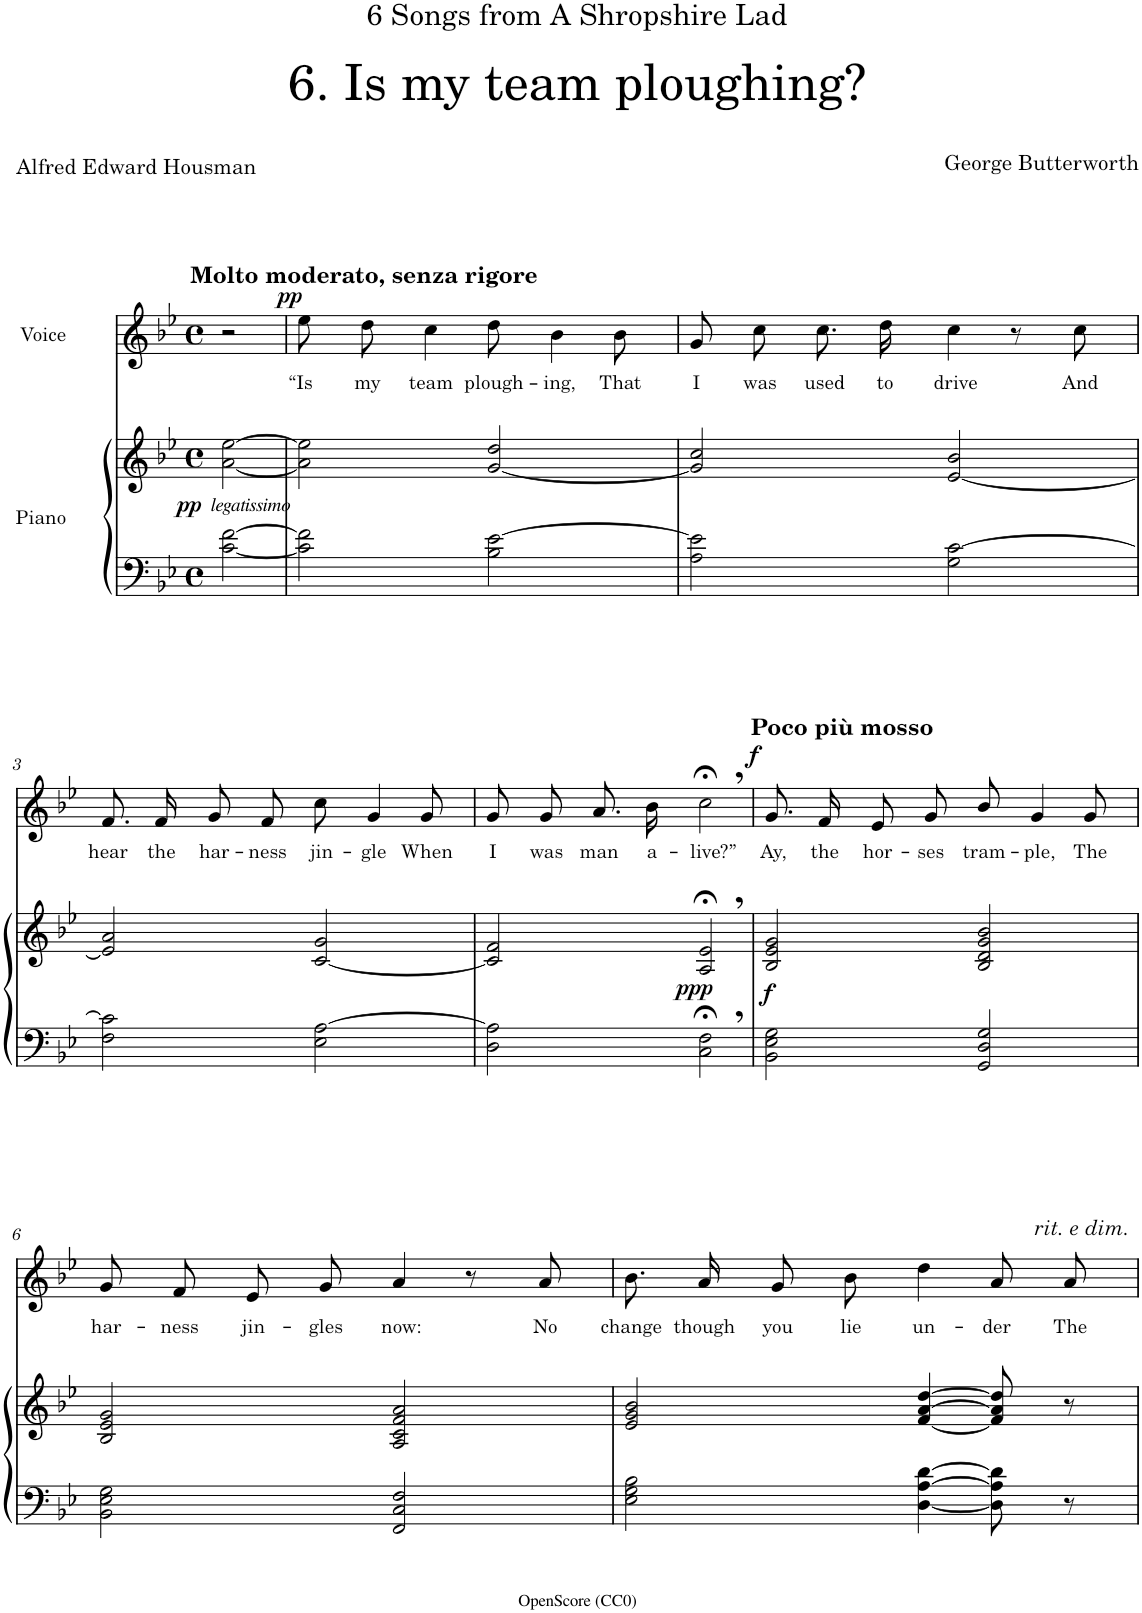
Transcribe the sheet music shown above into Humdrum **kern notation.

**kern	**kern	**dynam	**kern	**text	**dynam
*part2	*part2	*part2	*part1	*part1	*part1
*staff3	*staff2	*staff2/3	*staff1	*staff1	*staff1
*I"Piano	*	*	*I"Voice	*	*
*I'Pno	*	*	*	*	*
*clefF4	*clefG2	*	*clefG2	*	*
*k[b-e-]	*k[b-e-]	*	*k[b-e-]	*	*
*M4/4	*M4/4	*	*M4/4	*	*
*met(c)	*met(c)	*	*met(c)	*	*
=	=	=	=	=	=
!	!	!	!LO:TX:a:B:t=Molto moderato, senza rigore	!	!
!	!	!LO:DY:b	!	!	!
!	!	!LO:DY:n=1:b	!	!	!
[2c\ [2f\	[2a\ [2ee-\	pp other-dynamics	2r	.	.
=1	=1	=1	=1	=1	=1
!	!	!	!	!LO:LY:b	!LO:DY:a
2c\] 2f\]	2a\] 2ee-\]	.	8ee-\L	“Is	pp
!	!	!	!	!LO:LY:b	!
.	.	.	8dd\J	my	.
!	!	!	!	!LO:LY:b	!
.	.	.	4cc\	team	.
!	!	!	!	!LO:LY:b	!
2B-\ [2e-\	[2g/ 2dd/	.	8dd\	plough-	.
!	!	!	!	!LO:LY:b	!
.	.	.	4b-\	-ing,	.
!	!	!	!	!LO:LY:b	!
.	.	.	8b-\	That	.
=2	=2	=2	=2	=2	=2
!	!	!	!	!LO:LY:b	!
2A\ 2e-\]	2g/] 2cc/	.	8g/L	I	.
!	!	!	!	!LO:LY:b	!
.	.	.	8cc/J	was	.
!	!	!	!	!LO:LY:b	!
.	.	.	8.cc\L	used	.
!	!	!	!	!LO:LY:b	!
.	.	.	16dd\Jk	to	.
!	!	!	!	!LO:LY:b	!
2G\ [2c\	[2e-/ 2b-/	.	4cc\	drive	.
.	.	.	8r	.	.
!	!	!	!	!LO:LY:b	!
.	.	.	8cc\	And	.
!!LO:LB:g=z
=3	=3	=3	=3	=3	=3
!	!	!	!	!LO:LY:b	!
2F\ 2c\]	2e-/] 2a/	.	8.f/L	hear	.
!	!	!	!	!LO:LY:b	!
.	.	.	16f/Jk	the	.
!	!	!	!	!LO:LY:b	!
.	.	.	8g/L	har-	.
!	!	!	!	!LO:LY:b	!
.	.	.	8f/J	-ness	.
!	!	!	!	!LO:LY:b	!
2E-\ [2A\	[2c/ 2g/	.	8cc\	jin-	.
!	!	!	!	!LO:LY:b	!
.	.	.	4g/	-gle	.
!	!	!	!	!LO:LY:b	!
.	.	.	8g/	When	.
=4	=4	=4	=4	=4	=4
!	!	!	!	!LO:LY:b	!
2D\ 2A\]	2c/] 2f/	.	8g/L	I	.
!	!	!	!	!LO:LY:b	!
.	.	.	8g/J	was	.
!	!	!	!	!LO:LY:b	!
.	.	.	8.a/L	man	.
!	!	!	!	!LO:LY:b	!
.	.	.	16b-/Jk	a-	.
!	!	!LO:DY:b	!	!LO:LY:b	!
2C\;<, 2F\;<,	2A/;<, 2e-/;<,	ppp	2cc;<,\	-live?”	.
=5	=5	=5	=5	=5	=5
!	!	!	!LO:TX:a:B:t=Poco più mosso	!	!
!	!	!LO:DY:b	!	!LO:LY:b	!LO:DY:a
2BB-\ 2E-\ 2G\	2B-/ 2e-/ 2g/	f	8.g/L	Ay,	f
!	!	!	!	!LO:LY:b	!
.	.	.	16f/Jk	the	.
!	!	!	!	!LO:LY:b	!
.	.	.	8e-/L	hor-	.
!	!	!	!	!LO:LY:b	!
.	.	.	8g/J	-ses	.
!	!	!	!	!LO:LY:b	!
2GG/ 2D/ 2G/	2B-/ 2d/ 2g/ 2b-/	.	8b-/	tram-	.
!	!	!	!	!LO:LY:b	!
.	.	.	4g/	-ple,	.
!	!	!	!	!LO:LY:b	!
.	.	.	8g/	The	.
!!LO:LB:g=z
=6	=6	=6	=6	=6	=6
!	!	!	!	!LO:LY:b	!
2BB-\ 2E-\ 2G\	2B-/ 2e-/ 2g/	.	8g/L	har-	.
!	!	!	!	!LO:LY:b	!
.	.	.	8f/J	-ness	.
!	!	!	!	!LO:LY:b	!
.	.	.	8e-/L	jin-	.
!	!	!	!	!LO:LY:b	!
.	.	.	8g/J	-gles	.
!	!	!	!	!LO:LY:b	!
2FF/ 2C/ 2F/	2A/ 2c/ 2f/ 2a/	.	4a/	now:	.
.	.	.	8r	.	.
!	!	!	!	!LO:LY:b	!
.	.	.	8a/	No	.
=7	=7	=7	=7	=7	=7
!	!	!	!	!LO:LY:b	!
2E-\ 2G\ 2B-\	2e-/ 2g/ 2b-/	.	8.b-/L	change	.
!	!	!	!	!LO:LY:b	!
.	.	.	16a/Jk	though	.
!	!	!	!	!LO:LY:b	!
.	.	.	8g/L	you	.
!	!	!	!	!LO:LY:b	!
.	.	.	8b-/J	lie	.
!	!	!	!	!LO:LY:b	!
[4D\ [4A\ [4d\	[4f/ [>4a/ [4dd/	.	4dd\	un-	.
!	!	!	!	!LO:LY:b	!
8D\] 8A\] 8d\]	8f/] 8a/] 8dd/]	.	8a/L	-der	.
!	!	!	!LO:TX:a:i:t=rit. e dim.	!	!
!	!	!	!	!LO:LY:b	!
8r	8r	.	8a/J	The	.
=	=	=	=	=	=
*-	*-	*-	*-	*-	*-
